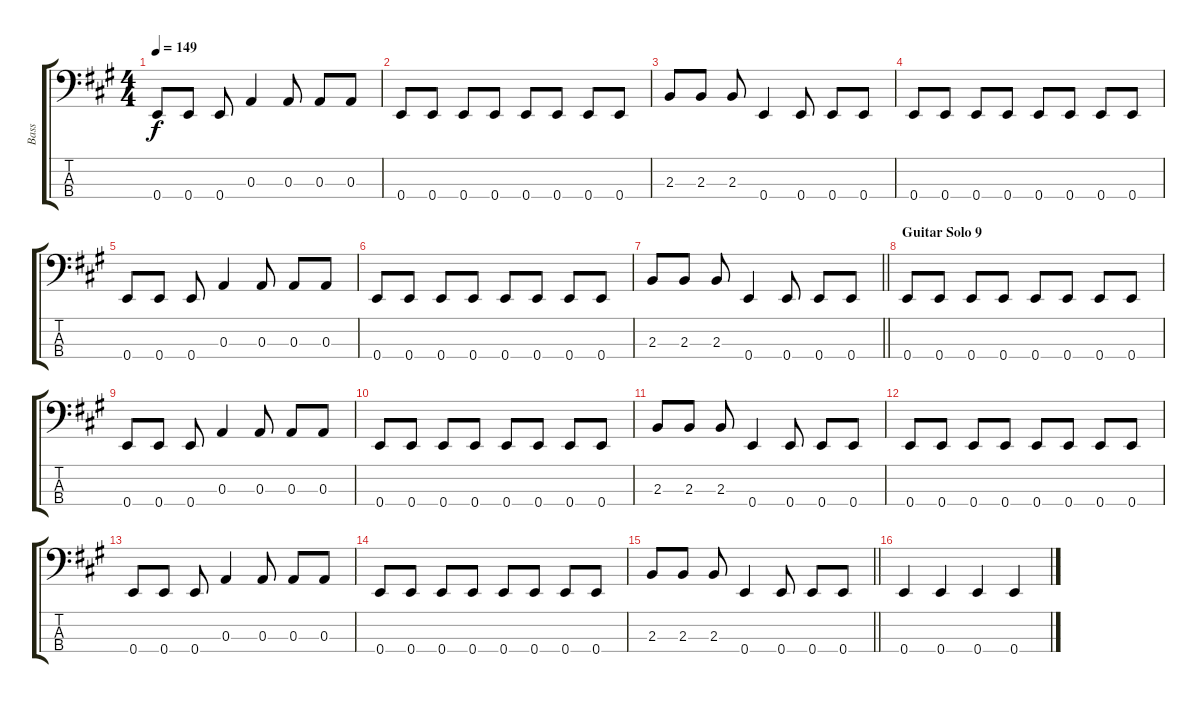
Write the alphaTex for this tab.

\track ("Bass" "Bass") {instrument electricbassfinger}
\staff {score tabs}
\tuning (G2 D2 A1 E1) {hide}
\ts (4 4)
\tempo 149
\clef f4
\ks f#minor
0.4.8{dy f} 0.4.8 0.4.8 0.3.4 0.3.8 0.3.8 0.3.8 |
0.4.8 0.4.8 0.4.8 0.4.8 0.4.8 0.4.8 0.4.8 0.4.8 |
2.3.8 2.3.8 2.3.8 0.4.4 0.4.8 0.4.8 0.4.8 |
0.4.8 0.4.8 0.4.8 0.4.8 0.4.8 0.4.8 0.4.8 0.4.8 |
0.4.8 0.4.8 0.4.8 0.3.4 0.3.8 0.3.8 0.3.8 |
0.4.8 0.4.8 0.4.8 0.4.8 0.4.8 0.4.8 0.4.8 0.4.8 |
\barLineRight lightlight
2.3.8 2.3.8 2.3.8 0.4.4 0.4.8 0.4.8 0.4.8 |
\section ("" "Guitar Solo 9")
0.4.8 0.4.8 0.4.8 0.4.8 0.4.8 0.4.8 0.4.8 0.4.8 |
0.4.8 0.4.8 0.4.8 0.3.4 0.3.8 0.3.8 0.3.8 |
0.4.8 0.4.8 0.4.8 0.4.8 0.4.8 0.4.8 0.4.8 0.4.8 |
2.3.8 2.3.8 2.3.8 0.4.4 0.4.8 0.4.8 0.4.8 |
0.4.8 0.4.8 0.4.8 0.4.8 0.4.8 0.4.8 0.4.8 0.4.8 |
0.4.8 0.4.8 0.4.8 0.3.4 0.3.8 0.3.8 0.3.8 |
0.4.8 0.4.8 0.4.8 0.4.8 0.4.8 0.4.8 0.4.8 0.4.8 |
\barLineRight lightlight
2.3.8 2.3.8 2.3.8 0.4.4 0.4.8 0.4.8 0.4.8 |
0.4.4 0.4.4 0.4.4 0.4.4
